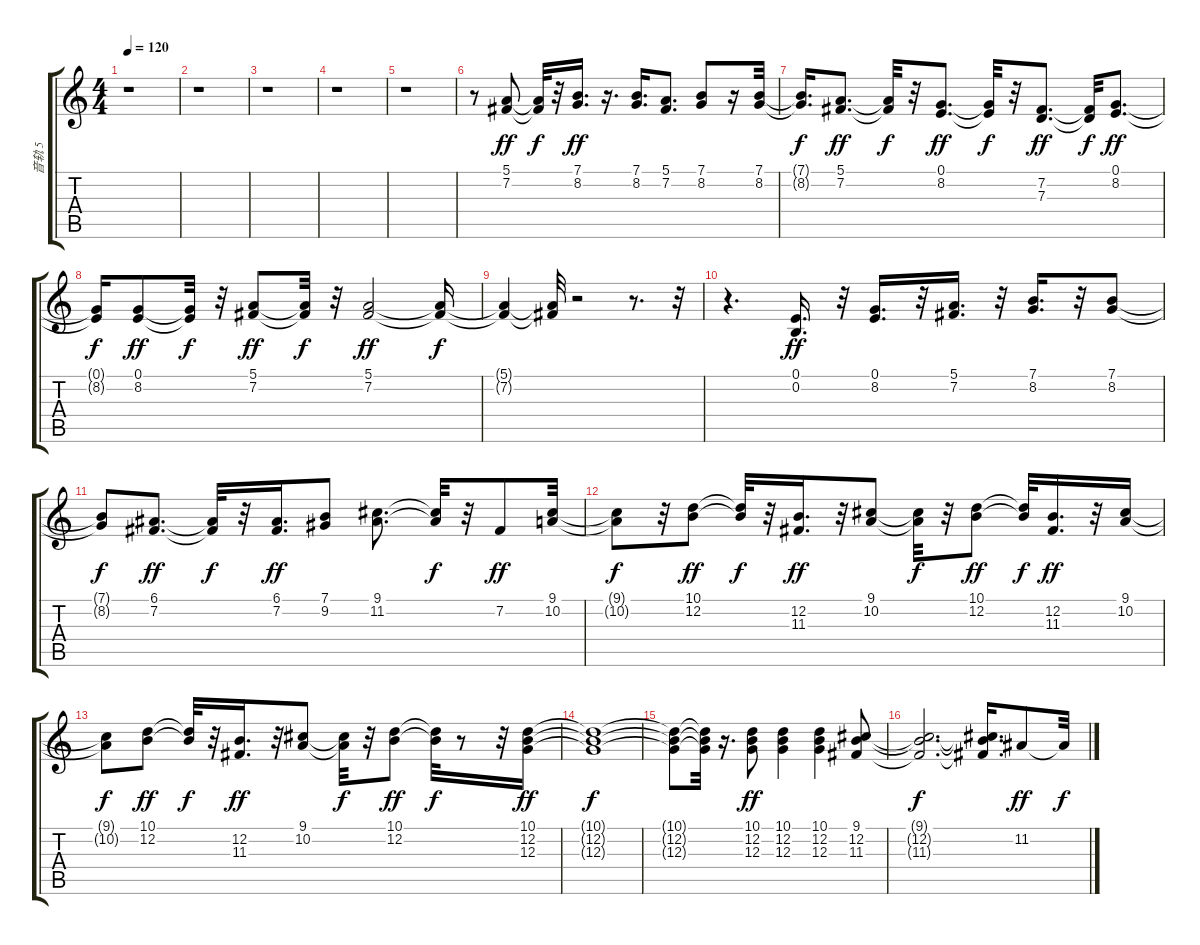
\track ("音轨 5" "音轨 5") {instrument flute}
\staff {score tabs}
\tuning (E4 B3 G3 D3 A2 E2) {hide}
\ts (4 4)
\tempo 120
\clef g2
\ks c
r.1{dy f} |
r.1 |
r.1 |
r.1 |
r.1 |
r.8 (5.1 7.2).8{dy ff} (5.1{t} 7.2{t}).32{dy f} r.32 (7.1 8.2).16{d dy ff} r.16{d} (7.1 8.2).16{d} (5.1 7.2).8{d} (7.1 8.2).8 r.16 (7.1 8.2).32 |
(7.1{t} 8.2{t}).16{d dy f} (5.1 7.2).8{d dy ff} (5.1{t} 7.2{t}).32{dy f} r.32 (0.1 8.2).8{d dy ff} (0.1{t} 8.2{t}).32{dy f} r.32 (7.2 7.3).8{d dy ff} (7.2{t} 7.3{t}).32{dy f} (0.1 8.2).8{d dy ff} |
(0.1{t} 8.2{t}).16{dy f} (0.1 8.2).8{dy ff} (0.1{t} 8.2{t}).32{dy f} r.32 (5.1 7.2).8{dy ff} (5.1{t} 7.2{t}).32{dy f} r.32 (5.1 7.2).2{dy ff} (5.1{t} 7.2{t}).16{dy f} |
(5.1{t} 7.2{t}).4 (5.1{t} 7.2{t}).32 r.2 r.8{d} r.32 |
r.4{d} (0.1 0.2).16{d dy ff} r.32 (0.1 8.2).16{d} r.32 (5.1 7.2).16{d} r.32 (7.1 8.2).16{d} r.32 (7.1 8.2).8 |
(7.1{t} 8.2{t}).8{dy f} (6.1 7.2).8{d dy ff} (6.1{t} 7.2{t}).32{dy f} r.32 (6.1 7.2).16{d dy ff} (7.1 9.2).8 (9.1 11.2).8{d} (9.1{t} 11.2{t}).32{dy f} r.32 7.2.8{dy ff} (9.1 10.2).32 |
(9.1{t} 10.2{t}).8{dy f} r.32 (10.1 12.2).8{dy ff} (10.1{t} 12.2{t}).32{dy f} r.32 (12.2 11.3).16{d dy ff} r.32 (9.1 10.2).8 (9.1{t} 10.2{t}).32{dy f} r.32 (10.1 12.2).8{dy ff} (10.1{t} 12.2{t}).32{dy f} (12.2 11.3).16{d dy ff} r.32 (9.1 10.2).16 |
(9.1{t} 10.2{t}).8{dy f} (10.1 12.2).8{dy ff} (10.1{t} 12.2{t}).32{dy f} r.32 (12.2 11.3).16{d dy ff} r.32 (9.1 10.2).8 (9.1{t} 10.2{t}).32{dy f} r.32 (10.1 12.2).8{dy ff} (10.1{t} 12.2{t}).32{dy f} r.8 r.32 (10.1 12.2 12.3).16{dy ff} |
(10.1{t} 12.2{t} 12.3{t}).1{dy f} |
(10.1{t} 12.2{t} 12.3{t}).8 (10.1{t} 12.2{t} 12.3{t}).32 r.16{d} (10.1 12.2 12.3).8{dy ff} (10.1 12.2 12.3).4 (10.1 12.2 12.3).4 (9.1 12.2 11.3).8 |
(9.1{t} 12.2{t} 11.3{t}).2{d dy f} (9.1{t} 12.2{t} 11.3{t}).16{d} 11.2.8{dy ff} 11.2{t}.32{dy f}
